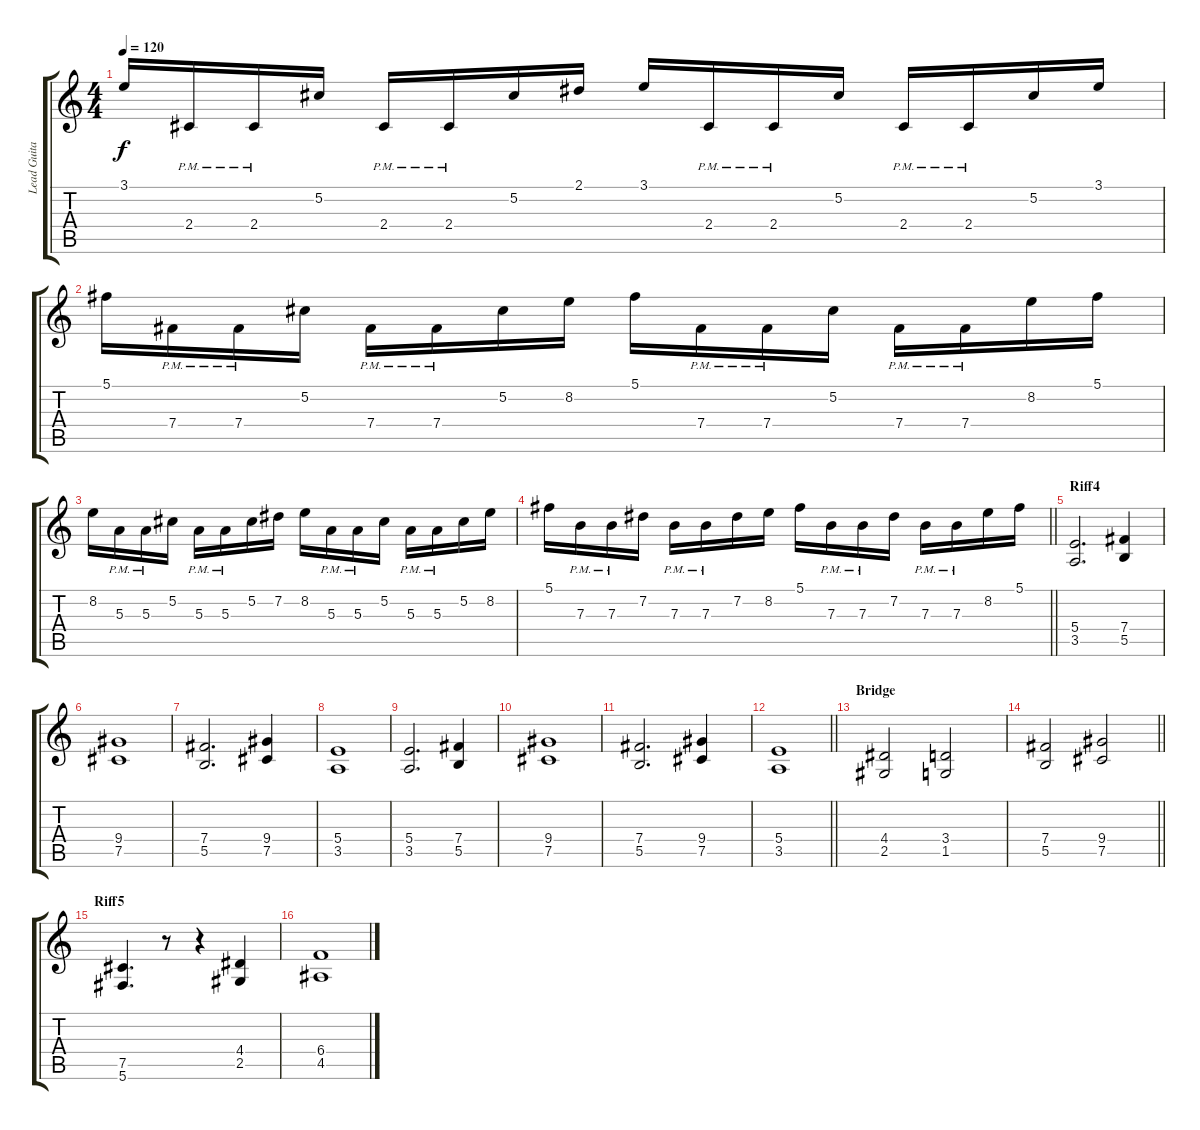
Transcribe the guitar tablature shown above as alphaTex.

\track ("Lead Guitar 1" "Lead Guita") {instrument overdrivenguitar}
\staff {score tabs}
\tuning (Db4 Ab3 E3 B2 Gb2 Db2) {hide}
\ts (4 4)
\tempo 120
\clef g2
\ks c
3.1.16{dy f} 2.4{pm}.16 2.4{pm}.16 5.2.16 2.4{pm}.16 2.4{pm}.16 5.2.16 2.1.16 3.1.16 2.4{pm}.16 2.4{pm}.16 5.2.16 2.4{pm}.16 2.4{pm}.16 5.2.16 3.1.16 |
5.1.16 7.4{pm}.16 7.4{pm}.16 5.2.16 7.4{pm}.16 7.4{pm}.16 5.2.16 8.2.16 5.1.16 7.4{pm}.16 7.4{pm}.16 5.2.16 7.4{pm}.16 7.4{pm}.16 8.2.16 5.1.16 |
8.2.16 5.3{pm}.16 5.3{pm}.16 5.2.16 5.3{pm}.16 5.3{pm}.16 5.2.16 7.2.16 8.2.16 5.3{pm}.16 5.3{pm}.16 5.2.16 5.3{pm}.16 5.3{pm}.16 5.2.16 8.2.16 |
\barLineRight lightlight
5.1.16 7.3{pm}.16 7.3{pm}.16 7.2.16 7.3{pm}.16 7.3{pm}.16 7.2.16 8.2.16 5.1.16 7.3{pm}.16 7.3{pm}.16 7.2.16 7.3{pm}.16 7.3{pm}.16 8.2.16 5.1.16 |
\section ("" "Riff4")
(5.4 3.5).2{d volume 8} (7.4 5.5).4 |
(9.4 7.5).1 |
(7.4 5.5).2{d} (9.4 7.5).4 |
(5.4 3.5).1 |
(5.4 3.5).2{d} (7.4 5.5).4 |
(9.4 7.5).1 |
(7.4 5.5).2{d} (9.4 7.5).4 |
\barLineRight lightlight
(5.4 3.5).1 |
\section ("" "Bridge")
(4.4 2.5).2 (3.4 1.5).2 |
\barLineRight lightlight
(7.4 5.5).2 (9.4 7.5).2 |
\section ("" "Riff5")
(7.5 5.6).4{d volume 10} r.8 r.4 (4.4 2.5).4 |
(6.4 4.5).1
